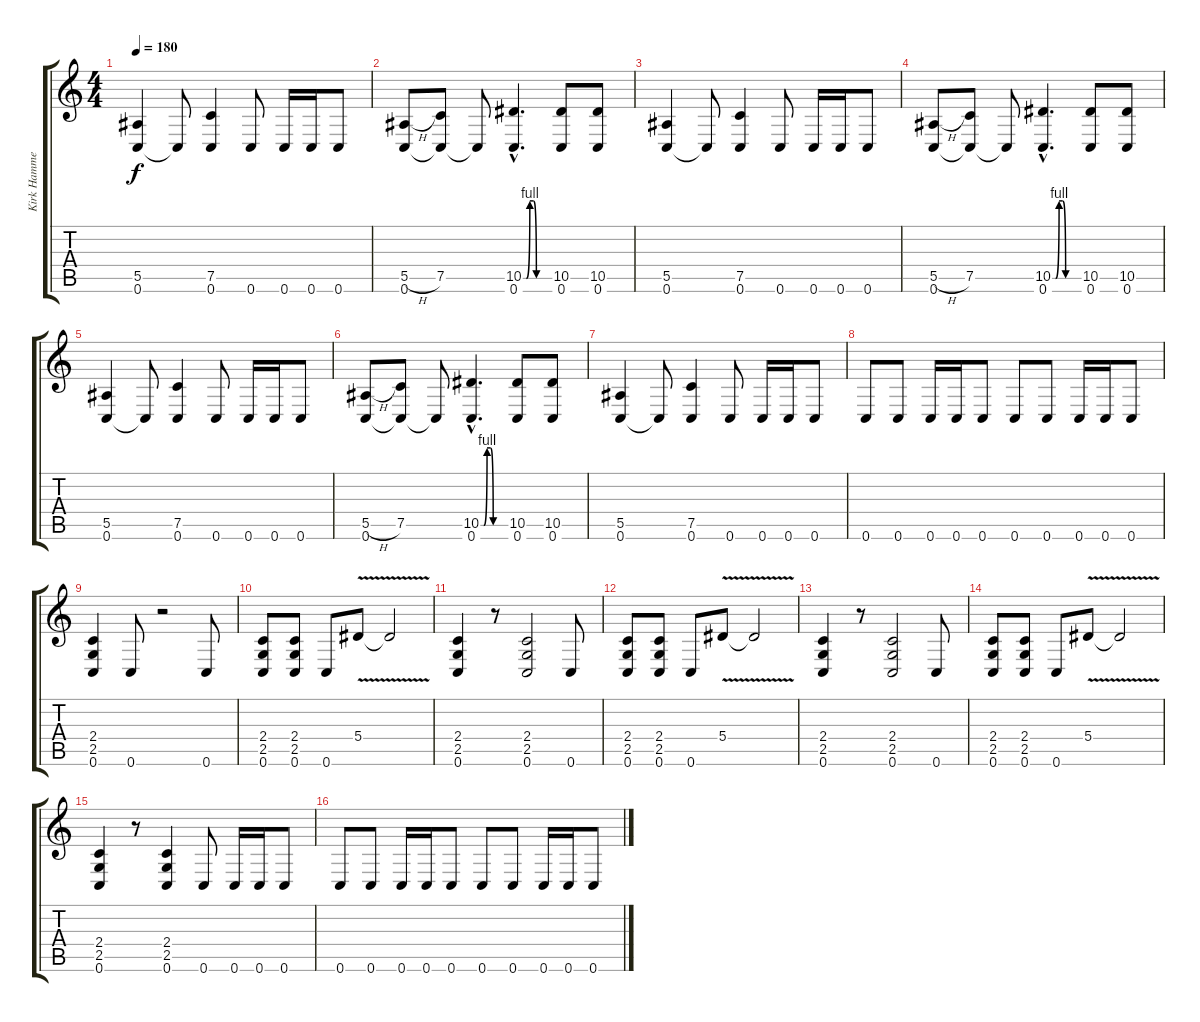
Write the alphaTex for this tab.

\track ("Kirk Hammet" "Kirk Hamme") {instrument distortionguitar}
\staff {score tabs}
\tuning (C4 G3 Eb3 Bb2 F2 C2) {hide}
\ts (4 4)
\tempo 180
\clef g2
\ks c
(5.5 0.6).4{dy f} 0.6{t}.8 (7.5 0.6).4 0.6.8 0.6.16 0.6.16 0.6.8 |
(5.5{h} 0.6).8 (7.5 0.6{t}).8 0.6{t}.8 (10.5{be (custom 0 0 7 0 15 4 23 4 30 0 45 0 60 0) hac} 0.6{hac}).4{d} (10.5 0.6).8 (10.5 0.6).8 |
(5.5 0.6).4 0.6{t}.8 (7.5 0.6).4 0.6.8 0.6.16 0.6.16 0.6.8 |
(5.5{h} 0.6).8 (7.5 0.6{t}).8 0.6{t}.8 (10.5{be (custom 0 0 7 0 15 4 23 4 30 0 45 0 60 0) hac} 0.6{hac}).4{d} (10.5 0.6).8 (10.5 0.6).8 |
(5.5 0.6).4 0.6{t}.8 (7.5 0.6).4 0.6.8 0.6.16 0.6.16 0.6.8 |
(5.5{h} 0.6).8 (7.5 0.6{t}).8 0.6{t}.8 (10.5{be (custom 0 0 7 0 15 4 23 4 30 0 45 0 60 0) hac} 0.6{hac}).4{d} (10.5 0.6).8 (10.5 0.6).8 |
(5.5 0.6).4 0.6{t}.8 (7.5 0.6).4 0.6.8 0.6.16 0.6.16 0.6.8 |
0.6.8 0.6.8 0.6.16 0.6.16 0.6.8 0.6.8 0.6.8 0.6.16 0.6.16 0.6.8 |
(2.4 2.5 0.6).4 0.6.8 r.2 0.6.8 |
(2.4 2.5 0.6).8 (2.4 2.5 0.6).8 0.6.8 5.4{v}.8 5.4{t}.2 |
(2.4 2.5 0.6).4 r.8 (2.4 2.5 0.6).2 0.6.8 |
(2.4 2.5 0.6).8 (2.4 2.5 0.6).8 0.6.8 5.4{v}.8 5.4{t}.2 |
(2.4 2.5 0.6).4 r.8 (2.4 2.5 0.6).2 0.6.8 |
(2.4 2.5 0.6).8 (2.4 2.5 0.6).8 0.6.8 5.4{v}.8 5.4{t}.2 |
(2.4 2.5 0.6).4 r.8 (2.4 2.5 0.6).4 0.6.8 0.6.16 0.6.16 0.6.8 |
0.6.8 0.6.8 0.6.16 0.6.16 0.6.8 0.6.8 0.6.8 0.6.16 0.6.16 0.6.8
